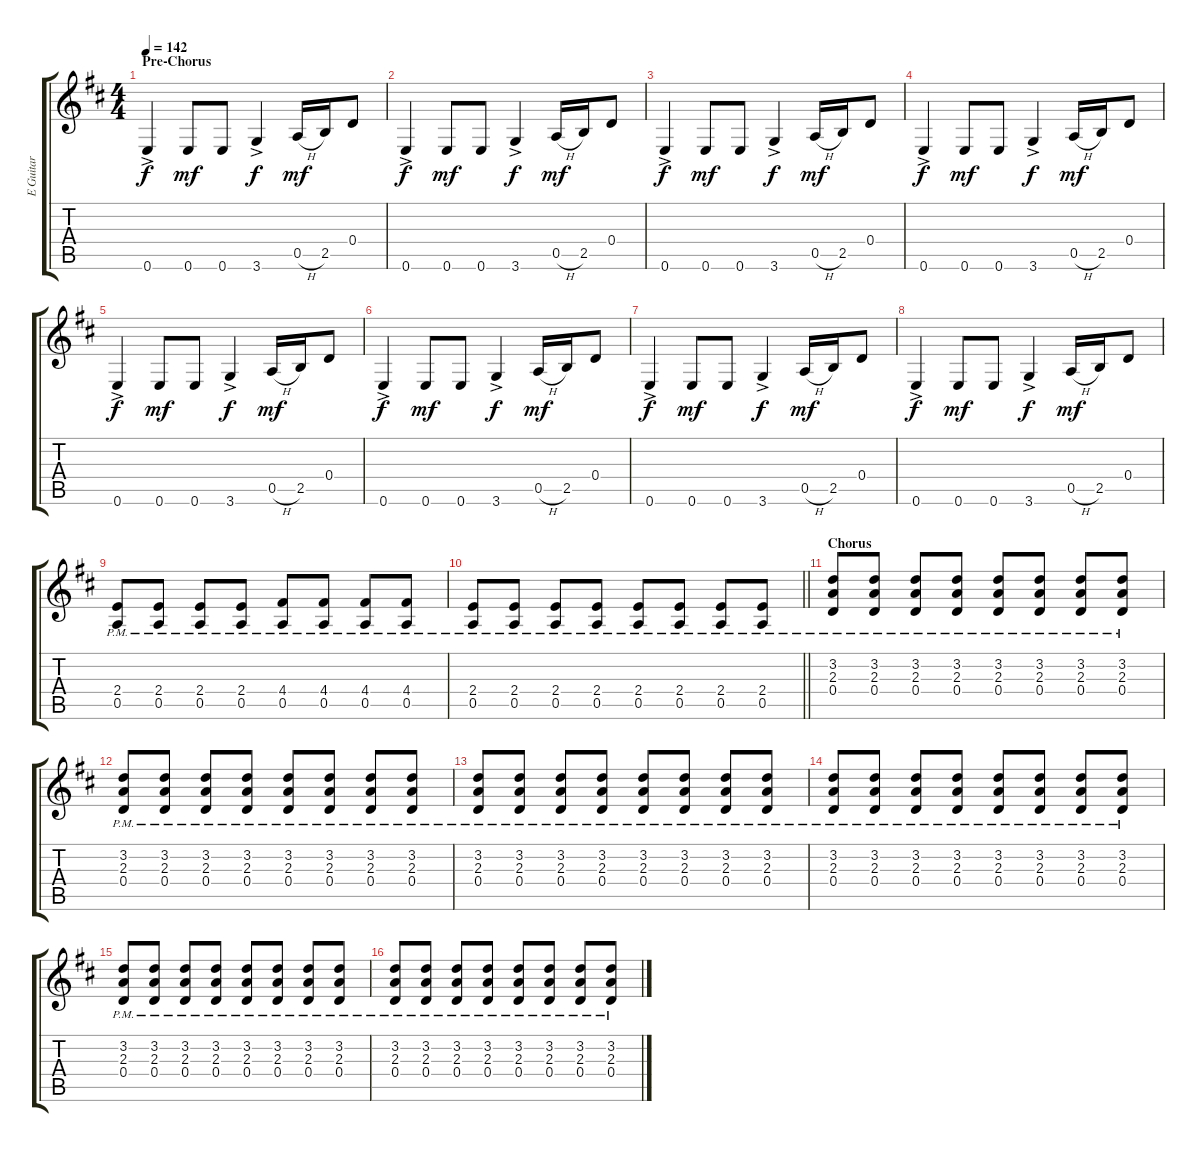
\track ("E Guitar" "E Guitar") {instrument overdrivenguitar}
\staff {score tabs}
\tuning (E4 B3 G3 D3 A2 E2) {hide}
\ts (4 4)
\section ("" "Pre-Chorus")
\tempo 142
\clef g2
\ks d
0.6{ac}.4{dy f} 0.6.8{dy mf} 0.6.8 3.6{ac}.4{dy f} 0.5{h}.16{dy mf} 2.5.16 0.4.8 |
0.6{ac}.4{dy f} 0.6.8{dy mf} 0.6.8 3.6{ac}.4{dy f} 0.5{h}.16{dy mf} 2.5.16 0.4.8 |
0.6{ac}.4{dy f} 0.6.8{dy mf} 0.6.8 3.6{ac}.4{dy f} 0.5{h}.16{dy mf} 2.5.16 0.4.8 |
0.6{ac}.4{dy f} 0.6.8{dy mf} 0.6.8 3.6{ac}.4{dy f} 0.5{h}.16{dy mf} 2.5.16 0.4.8 |
0.6{ac}.4{dy f} 0.6.8{dy mf} 0.6.8 3.6{ac}.4{dy f} 0.5{h}.16{dy mf} 2.5.16 0.4.8 |
0.6{ac}.4{dy f} 0.6.8{dy mf} 0.6.8 3.6{ac}.4{dy f} 0.5{h}.16{dy mf} 2.5.16 0.4.8 |
0.6{ac}.4{dy f} 0.6.8{dy mf} 0.6.8 3.6{ac}.4{dy f} 0.5{h}.16{dy mf} 2.5.16 0.4.8 |
0.6{ac}.4{dy f} 0.6.8{dy mf} 0.6.8 3.6{ac}.4{dy f} 0.5{h}.16{dy mf} 2.5.16 0.4.8 |
(2.4{pm} 0.5{pm}).8 (2.4{pm} 0.5{pm}).8 (2.4{pm} 0.5{pm}).8 (2.4{pm} 0.5{pm}).8 (4.4{pm} 0.5{pm}).8 (4.4{pm} 0.5{pm}).8 (4.4{pm} 0.5{pm}).8 (4.4{pm} 0.5{pm}).8 |
\barLineRight lightlight
(2.4{pm} 0.5{pm}).8 (2.4{pm} 0.5{pm}).8 (2.4{pm} 0.5{pm}).8 (2.4{pm} 0.5{pm}).8 (2.4{pm} 0.5{pm}).8 (2.4{pm} 0.5{pm}).8 (2.4{pm} 0.5{pm}).8 (2.4{pm} 0.5{pm}).8 |
\section ("" "Chorus")
(3.2{pm} 2.3{pm} 0.4{pm}).8 (3.2{pm} 2.3{pm} 0.4{pm}).8 (3.2{pm} 2.3{pm} 0.4{pm}).8 (3.2{pm} 2.3{pm} 0.4{pm}).8 (3.2{pm} 2.3{pm} 0.4{pm}).8 (3.2{pm} 2.3{pm} 0.4{pm}).8 (3.2{pm} 2.3{pm} 0.4{pm}).8 (3.2{pm} 2.3{pm} 0.4{pm}).8 |
(3.2{pm} 2.3{pm} 0.4{pm}).8 (3.2{pm} 2.3{pm} 0.4{pm}).8 (3.2{pm} 2.3{pm} 0.4{pm}).8 (3.2{pm} 2.3{pm} 0.4{pm}).8 (3.2{pm} 2.3{pm} 0.4{pm}).8 (3.2{pm} 2.3{pm} 0.4{pm}).8 (3.2{pm} 2.3{pm} 0.4{pm}).8 (3.2{pm} 2.3{pm} 0.4{pm}).8 |
(3.2{pm} 2.3{pm} 0.4{pm}).8 (3.2{pm} 2.3{pm} 0.4{pm}).8 (3.2{pm} 2.3{pm} 0.4{pm}).8 (3.2{pm} 2.3{pm} 0.4{pm}).8 (3.2{pm} 2.3{pm} 0.4{pm}).8 (3.2{pm} 2.3{pm} 0.4{pm}).8 (3.2{pm} 2.3{pm} 0.4{pm}).8 (3.2{pm} 2.3{pm} 0.4{pm}).8 |
(3.2{pm} 2.3{pm} 0.4{pm}).8 (3.2{pm} 2.3{pm} 0.4{pm}).8 (3.2{pm} 2.3{pm} 0.4{pm}).8 (3.2{pm} 2.3{pm} 0.4{pm}).8 (3.2{pm} 2.3{pm} 0.4{pm}).8 (3.2{pm} 2.3{pm} 0.4{pm}).8 (3.2{pm} 2.3{pm} 0.4{pm}).8 (3.2{pm} 2.3{pm} 0.4{pm}).8 |
(3.2{pm} 2.3{pm} 0.4{pm}).8 (3.2{pm} 2.3{pm} 0.4{pm}).8 (3.2{pm} 2.3{pm} 0.4{pm}).8 (3.2{pm} 2.3{pm} 0.4{pm}).8 (3.2{pm} 2.3{pm} 0.4{pm}).8 (3.2{pm} 2.3{pm} 0.4{pm}).8 (3.2{pm} 2.3{pm} 0.4{pm}).8 (3.2{pm} 2.3{pm} 0.4{pm}).8 |
(3.2{pm} 2.3{pm} 0.4{pm}).8 (3.2{pm} 2.3{pm} 0.4{pm}).8 (3.2{pm} 2.3{pm} 0.4{pm}).8 (3.2{pm} 2.3{pm} 0.4{pm}).8 (3.2{pm} 2.3{pm} 0.4{pm}).8 (3.2{pm} 2.3{pm} 0.4{pm}).8 (3.2{pm} 2.3{pm} 0.4{pm}).8 (3.2{pm} 2.3{pm} 0.4{pm}).8
